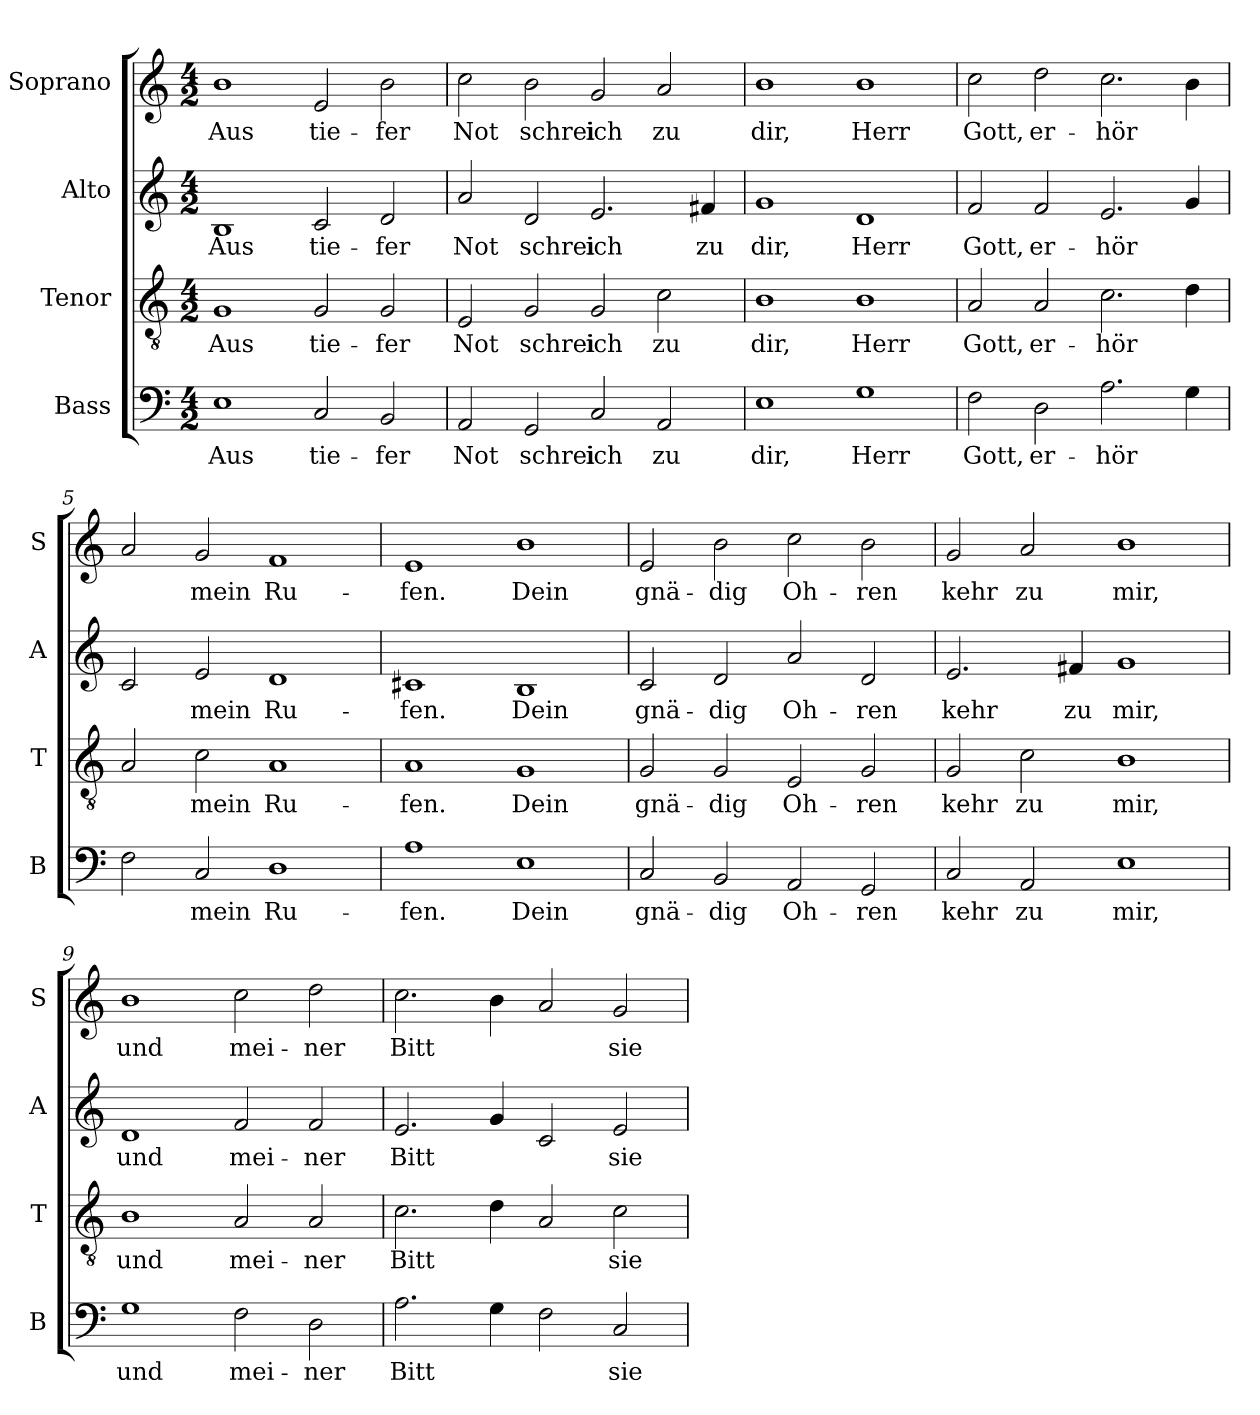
**kern	**text	**kern	**text	**kern	**text	**kern	**text
*part4	*part4	*part3	*part3	*part2	*part2	*part1	*part1
*staff4	*staff4	*staff3	*staff3	*staff2	*staff2	*staff1	*staff1
*I"Bass	*	*I"Tenor	*	*I"Alto	*	*I"Soprano	*
*I'B	*	*I'T	*	*I'A	*	*I'S	*
*clefF4	*	*clefGv2	*	*clefG2	*	*clefG2	*
*k[]	*	*k[]	*	*k[]	*	*k[]	*
*C:	*	*C:	*	*C:	*	*C:	*
*M4/2	*	*M4/2	*	*M4/2	*	*M4/2	*
=1	=1	=1	=1	=1	=1	=1	=1
!	!LO:LY:b	!	!LO:LY:b	!	!LO:LY:b	!	!LO:LY:b
1E	Aus	1G	Aus	1B	Aus	1b	Aus
!	!LO:LY:b	!	!LO:LY:b	!	!LO:LY:b	!	!LO:LY:b
2C/	tie-	2G/	tie-	2c/	tie-	2e/	tie-
!	!LO:LY:b	!	!LO:LY:b	!	!LO:LY:b	!	!LO:LY:b
2BB/	-fer	2G/	-fer	2d/	-fer	2b\	-fer
=2	=2	=2	=2	=2	=2	=2	=2
!	!LO:LY:b	!	!LO:LY:b	!	!LO:LY:b	!	!LO:LY:b
2AA/	Not	2E/	Not	2a/	Not	2cc\	Not
!	!LO:LY:b	!	!LO:LY:b	!	!LO:LY:b	!	!LO:LY:b
2GG/	schrei	2G/	schrei	2d/	schrei	2b\	schrei
!	!LO:LY:b	!	!LO:LY:b	!	!LO:LY:b	!	!LO:LY:b
2C/	ich	2G/	ich	2.e/	ich	2g/	ich
!	!LO:LY:b	!	!LO:LY:b	!	!	!	!LO:LY:b
2AA/	zu	2c\	zu	.	.	2a/	zu
!	!	!	!	!	!LO:LY:b	!	!
.	.	.	.	4f#X/	zu	.	.
=3	=3	=3	=3	=3	=3	=3	=3
!	!LO:LY:b	!	!LO:LY:b	!	!LO:LY:b	!	!LO:LY:b
1E	dir,	1B	dir,	1g	dir,	1b	dir,
!	!LO:LY:b	!	!LO:LY:b	!	!LO:LY:b	!	!LO:LY:b
1G	Herr	1B	Herr	1d	Herr	1b	Herr
=4	=4	=4	=4	=4	=4	=4	=4
!	!LO:LY:b	!	!LO:LY:b	!	!LO:LY:b	!	!LO:LY:b
2F\	Gott,	2A/	Gott,	2f/	Gott,	2cc\	Gott,
!	!LO:LY:b	!	!LO:LY:b	!	!LO:LY:b	!	!LO:LY:b
2D\	er-	2A/	er-	2f/	er-	2dd\	er-
!	!LO:LY:b	!	!LO:LY:b	!	!LO:LY:b	!	!LO:LY:b
2.A\	-hör	2.c\	-hör	2.e/	-hör	2.cc\	-hör
4G\	.	4d\	.	4g/	.	4b\	.
!!LO:LB:g=z
=5	=5	=5	=5	=5	=5	=5	=5
2F\	.	2A/	.	2c/	.	2a/	.
!	!LO:LY:b	!	!LO:LY:b	!	!LO:LY:b	!	!LO:LY:b
2C/	mein	2c\	mein	2e/	mein	2g/	mein
!	!LO:LY:b	!	!LO:LY:b	!	!LO:LY:b	!	!LO:LY:b
1D	Ru-	1A	Ru-	1d	Ru-	1f	Ru-
=6	=6	=6	=6	=6	=6	=6	=6
!	!LO:LY:b	!	!LO:LY:b	!	!LO:LY:b	!	!LO:LY:b
1A	-fen.	1A	-fen.	1c#X	-fen.	1e	-fen.
!	!LO:LY:b	!	!LO:LY:b	!	!LO:LY:b	!	!LO:LY:b
1E	Dein	1G	Dein	1B	Dein	1b	Dein
=7	=7	=7	=7	=7	=7	=7	=7
!	!LO:LY:b	!	!LO:LY:b	!	!LO:LY:b	!	!LO:LY:b
2C/	gnä-	2G/	gnä-	2c/	gnä-	2e/	gnä-
!	!LO:LY:b	!	!LO:LY:b	!	!LO:LY:b	!	!LO:LY:b
2BB/	-dig	2G/	-dig	2d/	-dig	2b\	-dig
!	!LO:LY:b	!	!LO:LY:b	!	!LO:LY:b	!	!LO:LY:b
2AA/	Oh-	2E/	Oh-	2a/	Oh-	2cc\	Oh-
!	!LO:LY:b	!	!LO:LY:b	!	!LO:LY:b	!	!LO:LY:b
2GG/	-ren	2G/	-ren	2d/	-ren	2b\	-ren
=8	=8	=8	=8	=8	=8	=8	=8
!	!LO:LY:b	!	!LO:LY:b	!	!LO:LY:b	!	!LO:LY:b
2C/	kehr	2G/	kehr	2.e/	kehr	2g/	kehr
!	!LO:LY:b	!	!LO:LY:b	!	!	!	!LO:LY:b
2AA/	zu	2c\	zu	.	.	2a/	zu
!	!	!	!	!	!LO:LY:b	!	!
.	.	.	.	4f#X/	zu	.	.
!	!LO:LY:b	!	!LO:LY:b	!	!LO:LY:b	!	!LO:LY:b
1E	mir,	1B	mir,	1g	mir,	1b	mir,
!!LO:LB:g=z
=9	=9	=9	=9	=9	=9	=9	=9
!	!LO:LY:b	!	!LO:LY:b	!	!LO:LY:b	!	!LO:LY:b
1G	und	1B	und	1d	und	1b	und
!	!LO:LY:b	!	!LO:LY:b	!	!LO:LY:b	!	!LO:LY:b
2F\	mei-	2A/	mei-	2f/	mei-	2cc\	mei-
!	!LO:LY:b	!	!LO:LY:b	!	!LO:LY:b	!	!LO:LY:b
2D\	-ner	2A/	-ner	2f/	-ner	2dd\	-ner
=10	=10	=10	=10	=10	=10	=10	=10
!	!LO:LY:b	!	!LO:LY:b	!	!LO:LY:b	!	!LO:LY:b
2.A\	Bitt	2.c\	Bitt	2.e/	Bitt	2.cc\	Bitt
4G\	.	4d\	.	4g/	.	4b\	.
2F\	.	2A/	.	2c/	.	2a/	.
!	!LO:LY:b	!	!LO:LY:b	!	!LO:LY:b	!	!LO:LY:b
2C/	sie	2c\	sie	2e/	sie	2g/	sie
=	=	=	=	=	=	=	=
*-	*-	*-	*-	*-	*-	*-	*-
